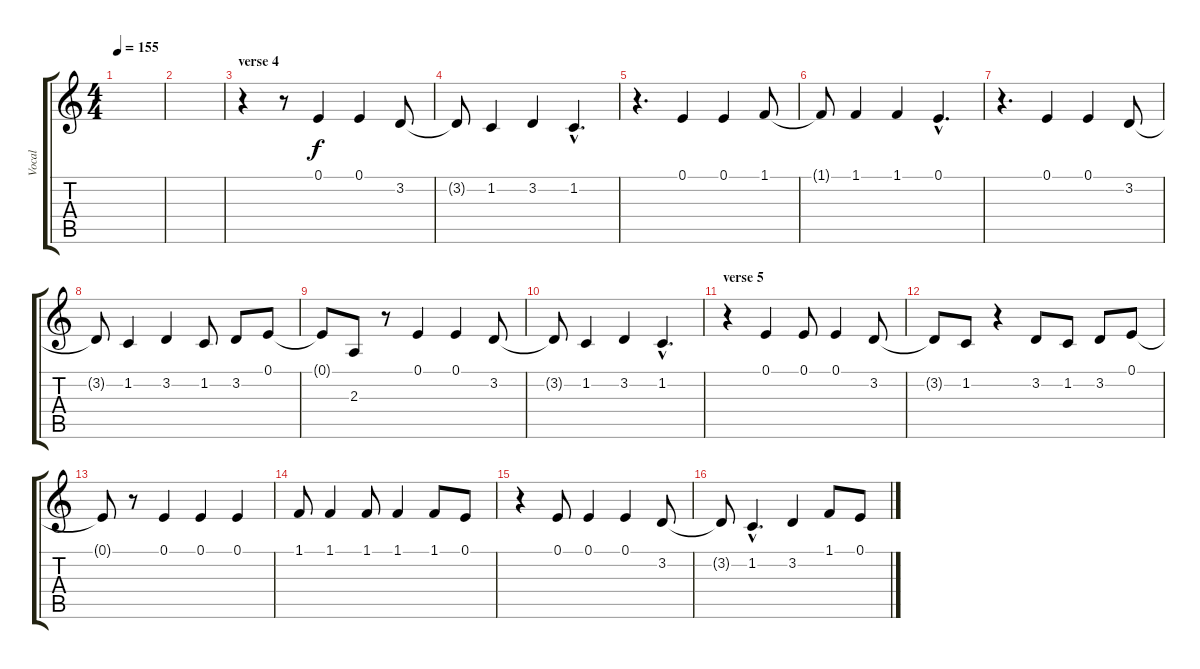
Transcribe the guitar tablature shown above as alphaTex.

\track ("Vocal" "Vocal") {instrument lead5charang}
\staff {score tabs}
\tuning (E4 B3 G3 D3 A2 E2) {hide}
\ts (4 4)
\tempo 155
\clef g2
\ks c
|
|
\section ("" "verse 4")
r.4 r.8 0.1.4 0.1.4 3.2.8 |
3.2{t}.8 1.2.4 3.2.4 1.2{hac}.4{d} |
r.4{d} 0.1.4 0.1.4 1.1.8 |
1.1{t}.8 1.1.4 1.1.4 0.1{hac}.4{d} |
r.4{d} 0.1.4 0.1.4 3.2.8 |
3.2{t}.8 1.2.4 3.2.4 1.2.8 3.2.8 0.1.8 |
0.1{t}.8 2.3.8 r.8 0.1.4 0.1.4 3.2.8 |
3.2{t}.8 1.2.4 3.2.4 1.2{hac}.4{d} |
\section ("" "verse 5")
r.4 0.1.4 0.1.8 0.1.4 3.2.8 |
3.2{t}.8 1.2.8 r.4 3.2.8 1.2.8 3.2.8 0.1.8 |
0.1{t}.8 r.8 0.1.4 0.1.4 0.1.4 |
1.1.8 1.1.4 1.1.8 1.1.4 1.1.8 0.1.8 |
r.4 0.1.8 0.1.4 0.1.4 3.2.8 |
3.2{t}.8 1.2{hac}.4{d} 3.2.4 1.1.8 0.1.8
